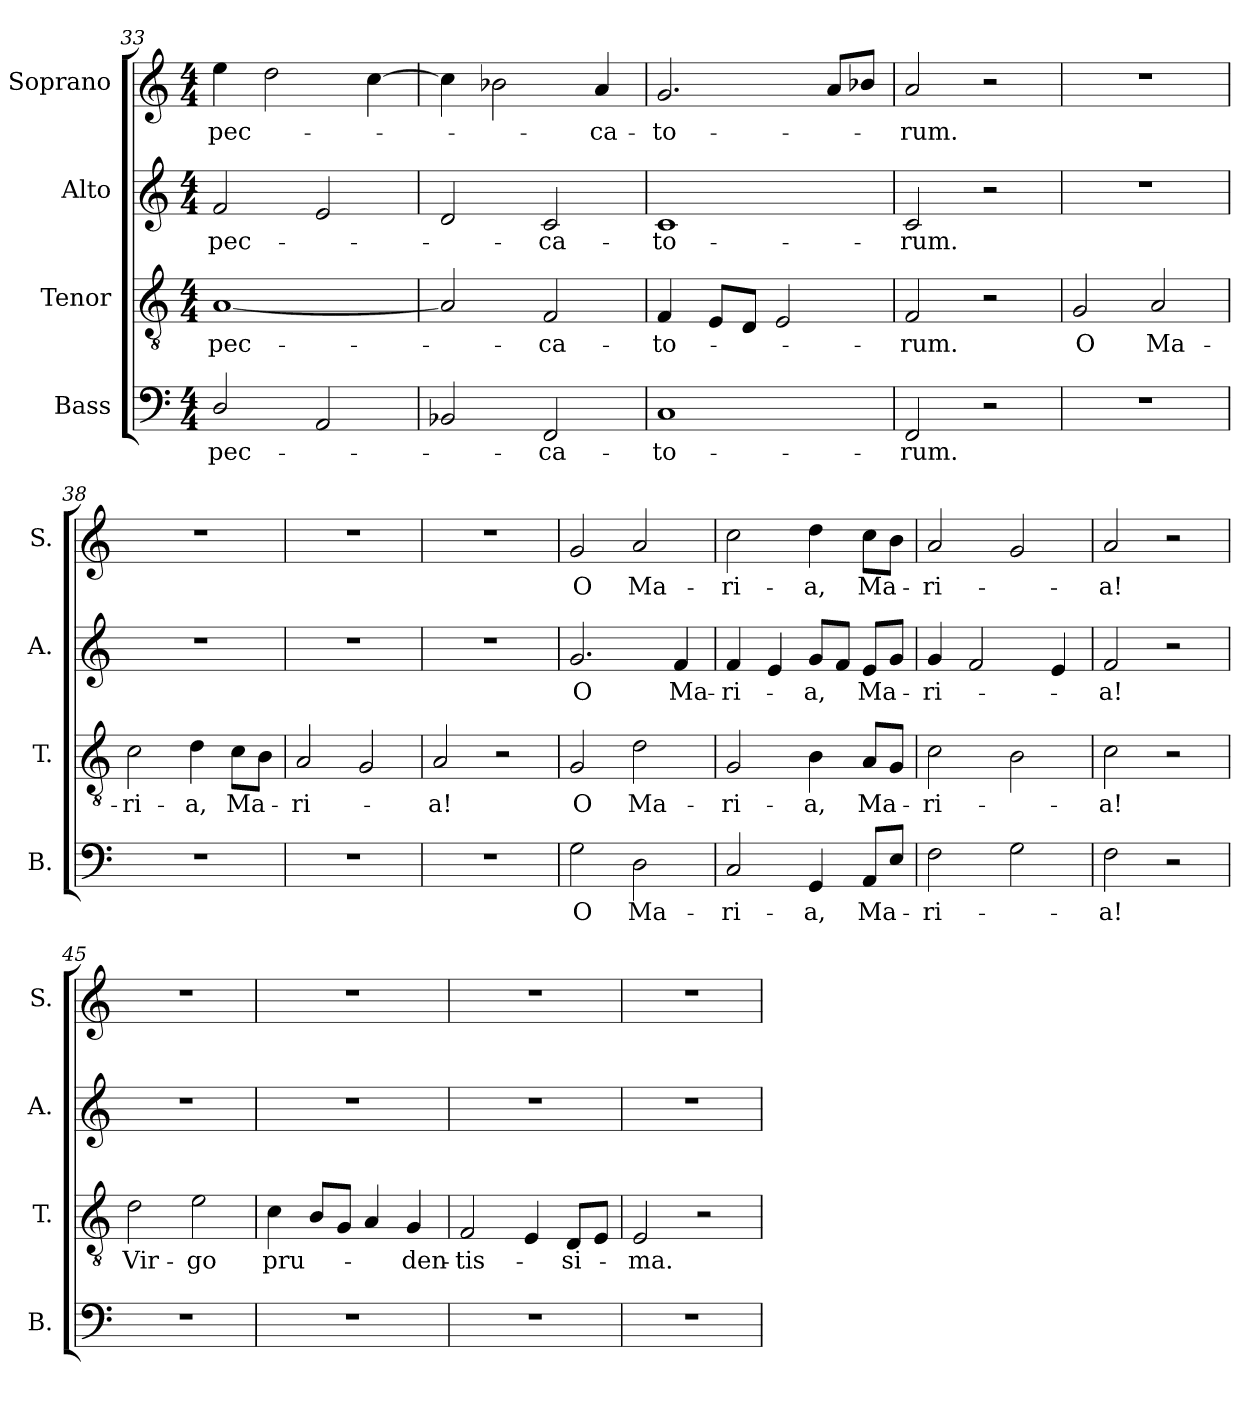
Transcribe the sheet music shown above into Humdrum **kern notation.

**kern	**text	**kern	**text	**kern	**text	**kern	**text
*part4	*part4	*part3	*part3	*part2	*part2	*part1	*part1
*staff4	*staff4	*staff3	*staff3	*staff2	*staff2	*staff1	*staff1
*I"Bass	*	*I"Tenor	*	*I"Alto	*	*I"Soprano	*
*I'B.	*	*I'T.	*	*I'A.	*	*I'S.	*
!!LO:LB:g=z
*clefF4	*	*clefGv2	*	*clefG2	*	*clefG2	*
*k[]	*	*k[]	*	*k[]	*	*k[]	*
*M4/4	*	*M4/4	*	*M4/4	*	*M4/4	*
=33	=33	=33	=33	=33	=33	=33	=33
!	!LO:LY:b	!	!LO:LY:b	!	!LO:LY:b	!	!LO:LY:b
2D/	pec-	[1A	pec-	2f/	pec-	4ee\	pec-
.	.	.	.	.	.	2dd\	.
2AA/	.	.	.	2e/	.	.	.
.	.	.	.	.	.	[4cc\	.
=34	=34	=34	=34	=34	=34	=34	=34
2BB-X/	.	2A/]	.	2d/	.	4cc\]	.
.	.	.	.	.	.	2b-X\	.
!	!LO:LY:b	!	!LO:LY:b	!	!LO:LY:b	!	!
2FF/	ca-	2F/	ca-	2c/	ca-	.	.
!	!	!	!	!	!	!	!LO:LY:b
.	.	.	.	.	.	4a/	ca-
=35	=35	=35	=35	=35	=35	=35	=35
!	!LO:LY:b	!	!LO:LY:b	!	!LO:LY:b	!	!LO:LY:b
1C	to-	4F/	to-	1c	to-	2.g/	to-
.	.	8E/L	.	.	.	.	.
.	.	8D/J	.	.	.	.	.
.	.	2E/	.	.	.	.	.
.	.	.	.	.	.	8a/L	.
.	.	.	.	.	.	8b-X/J	.
=36	=36	=36	=36	=36	=36	=36	=36
!	!LO:LY:b	!	!LO:LY:b	!	!LO:LY:b	!	!LO:LY:b
2FF/	rum.	2F/	rum.	2c/	rum.	2a/	rum.
2r	.	2r	.	2r	.	2r	.
=37	=37	=37	=37	=37	=37	=37	=37
!	!	!	!LO:LY:b	!	!	!	!
1r	.	2G/	O	1r	.	1r	.
!	!	!	!LO:LY:b	!	!	!	!
.	.	2A/	Ma-	.	.	.	.
=38	=38	=38	=38	=38	=38	=38	=38
!	!	!	!LO:LY:b	!	!	!	!
1r	.	2c\	ri-	1r	.	1r	.
!	!	!	!LO:LY:b	!	!	!	!
.	.	4d\	a,	.	.	.	.
!	!	!	!LO:LY:b	!	!	!	!
.	.	8c\L	Ma-	.	.	.	.
.	.	8B\J	.	.	.	.	.
=39	=39	=39	=39	=39	=39	=39	=39
!	!	!	!LO:LY:b	!	!	!	!
1r	.	2A/	ri-	1r	.	1r	.
.	.	2G/	.	.	.	.	.
=40	=40	=40	=40	=40	=40	=40	=40
!	!	!	!LO:LY:b	!	!	!	!
1r	.	2A/	a!	1r	.	1r	.
.	.	2r	.	.	.	.	.
=41	=41	=41	=41	=41	=41	=41	=41
!	!LO:LY:b	!	!LO:LY:b	!	!LO:LY:b	!	!LO:LY:b
2G\	O	2G/	O	2.g/	O	2g/	O
!	!LO:LY:b	!	!LO:LY:b	!	!	!	!LO:LY:b
2D\	Ma-	2d\	Ma-	.	.	2a/	Ma-
!	!	!	!	!	!LO:LY:b	!	!
.	.	.	.	4f/	Ma-	.	.
!!LO:LB:g=z
=42	=42	=42	=42	=42	=42	=42	=42
!	!LO:LY:b	!	!LO:LY:b	!	!LO:LY:b	!	!LO:LY:b
2C/	ri-	2G/	ri-	4f/	ri-	2cc\	ri-
.	.	.	.	4e/	.	.	.
!	!LO:LY:b	!	!LO:LY:b	!	!LO:LY:b	!	!LO:LY:b
4GG/	a,	4B\	a,	8g/L	a,	4dd\	a,
.	.	.	.	8f/J	.	.	.
!	!LO:LY:b	!	!LO:LY:b	!	!LO:LY:b	!	!LO:LY:b
8AA/L	Ma-	8A/L	Ma-	8e/L	Ma-	8cc\L	Ma-
8E/J	.	8G/J	.	8g/J	.	8b\J	.
=43	=43	=43	=43	=43	=43	=43	=43
!	!LO:LY:b	!	!LO:LY:b	!	!LO:LY:b	!	!LO:LY:b
2F\	ri-	2c\	ri-	4g/	ri-	2a/	ri-
.	.	.	.	2f/	.	.	.
2G\	.	2B\	.	.	.	2g/	.
.	.	.	.	4e/	.	.	.
=44	=44	=44	=44	=44	=44	=44	=44
!	!LO:LY:b	!	!LO:LY:b	!	!LO:LY:b	!	!LO:LY:b
2F\	a!	2c\	a!	2f/	a!	2a/	a!
2r	.	2r	.	2r	.	2r	.
=45	=45	=45	=45	=45	=45	=45	=45
!	!	!	!LO:LY:b	!	!	!	!
1r	.	2d\	Vir-	1r	.	1r	.
!	!	!	!LO:LY:b	!	!	!	!
.	.	2e\	go	.	.	.	.
=46	=46	=46	=46	=46	=46	=46	=46
!	!	!	!LO:LY:b	!	!	!	!
1r	.	4c\	pru-	1r	.	1r	.
.	.	8B/L	.	.	.	.	.
.	.	8G/J	.	.	.	.	.
.	.	4A/	.	.	.	.	.
!	!	!	!LO:LY:b	!	!	!	!
.	.	4G/	den-	.	.	.	.
=47	=47	=47	=47	=47	=47	=47	=47
!	!	!	!LO:LY:b	!	!	!	!
1r	.	2F/	tis-	1r	.	1r	.
.	.	4E/	.	.	.	.	.
!	!	!	!LO:LY:b	!	!	!	!
.	.	8D/L	si-	.	.	.	.
.	.	8E/J	.	.	.	.	.
=48	=48	=48	=48	=48	=48	=48	=48
!	!	!	!LO:LY:b	!	!	!	!
1r	.	2E/	ma.	1r	.	1r	.
.	.	2r	.	.	.	.	.
=	=	=	=	=	=	=	=
*-	*-	*-	*-	*-	*-	*-	*-
